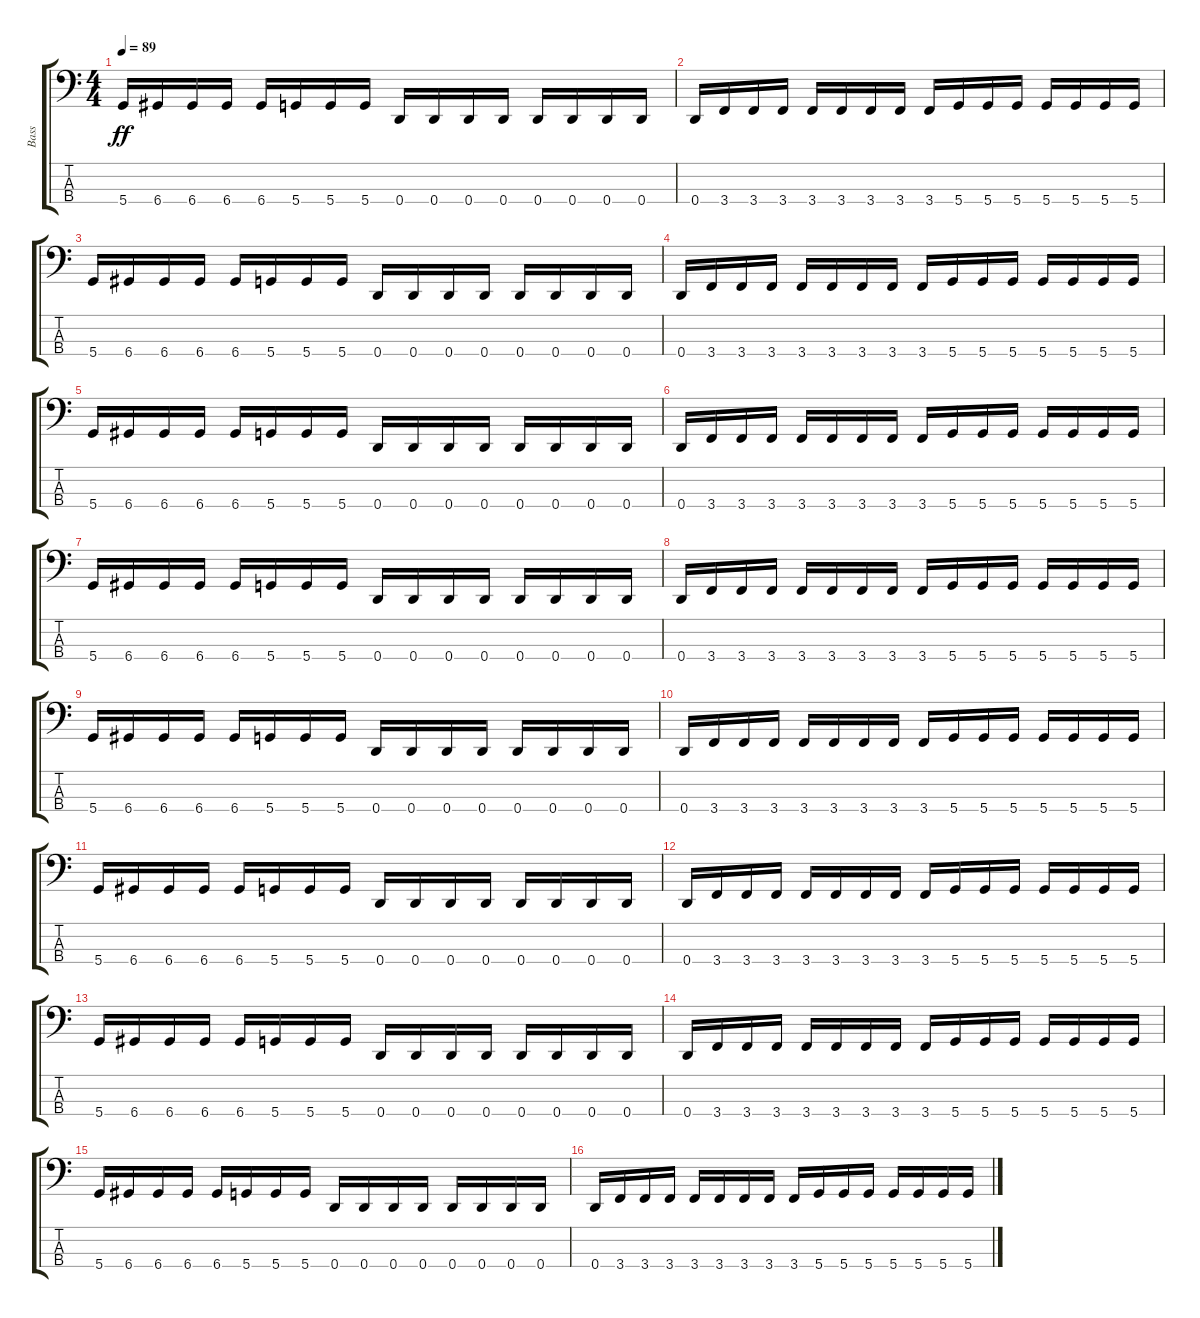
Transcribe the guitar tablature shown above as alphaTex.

\track ("Bass" "Bass") {instrument fretlessbass}
\staff {score tabs}
\tuning (G2 D2 A1 D1) {hide}
\ts (4 4)
\tempo 89
\clef f4
\ks c
5.4.16{dy ff} 6.4.16 6.4.16 6.4.16 6.4.16 5.4.16 5.4.16 5.4.16 0.4.16 0.4.16 0.4.16 0.4.16 0.4.16 0.4.16 0.4.16 0.4.16 |
0.4.16 3.4.16 3.4.16 3.4.16 3.4.16 3.4.16 3.4.16 3.4.16 3.4.16 5.4.16 5.4.16 5.4.16 5.4.16 5.4.16 5.4.16 5.4.16 |
5.4.16 6.4.16 6.4.16 6.4.16 6.4.16 5.4.16 5.4.16 5.4.16 0.4.16 0.4.16 0.4.16 0.4.16 0.4.16 0.4.16 0.4.16 0.4.16 |
0.4.16 3.4.16 3.4.16 3.4.16 3.4.16 3.4.16 3.4.16 3.4.16 3.4.16 5.4.16 5.4.16 5.4.16 5.4.16 5.4.16 5.4.16 5.4.16 |
5.4.16 6.4.16 6.4.16 6.4.16 6.4.16 5.4.16 5.4.16 5.4.16 0.4.16 0.4.16 0.4.16 0.4.16 0.4.16 0.4.16 0.4.16 0.4.16 |
0.4.16 3.4.16 3.4.16 3.4.16 3.4.16 3.4.16 3.4.16 3.4.16 3.4.16 5.4.16 5.4.16 5.4.16 5.4.16 5.4.16 5.4.16 5.4.16 |
5.4.16 6.4.16 6.4.16 6.4.16 6.4.16 5.4.16 5.4.16 5.4.16 0.4.16 0.4.16 0.4.16 0.4.16 0.4.16 0.4.16 0.4.16 0.4.16 |
0.4.16 3.4.16 3.4.16 3.4.16 3.4.16 3.4.16 3.4.16 3.4.16 3.4.16 5.4.16 5.4.16 5.4.16 5.4.16 5.4.16 5.4.16 5.4.16 |
5.4.16 6.4.16 6.4.16 6.4.16 6.4.16 5.4.16 5.4.16 5.4.16 0.4.16 0.4.16 0.4.16 0.4.16 0.4.16 0.4.16 0.4.16 0.4.16 |
0.4.16 3.4.16 3.4.16 3.4.16 3.4.16 3.4.16 3.4.16 3.4.16 3.4.16 5.4.16 5.4.16 5.4.16 5.4.16 5.4.16 5.4.16 5.4.16 |
5.4.16 6.4.16 6.4.16 6.4.16 6.4.16 5.4.16 5.4.16 5.4.16 0.4.16 0.4.16 0.4.16 0.4.16 0.4.16 0.4.16 0.4.16 0.4.16 |
0.4.16 3.4.16 3.4.16 3.4.16 3.4.16 3.4.16 3.4.16 3.4.16 3.4.16 5.4.16 5.4.16 5.4.16 5.4.16 5.4.16 5.4.16 5.4.16 |
5.4.16 6.4.16 6.4.16 6.4.16 6.4.16 5.4.16 5.4.16 5.4.16 0.4.16 0.4.16 0.4.16 0.4.16 0.4.16 0.4.16 0.4.16 0.4.16 |
0.4.16 3.4.16 3.4.16 3.4.16 3.4.16 3.4.16 3.4.16 3.4.16 3.4.16 5.4.16 5.4.16 5.4.16 5.4.16 5.4.16 5.4.16 5.4.16 |
5.4.16 6.4.16 6.4.16 6.4.16 6.4.16 5.4.16 5.4.16 5.4.16 0.4.16 0.4.16 0.4.16 0.4.16 0.4.16 0.4.16 0.4.16 0.4.16 |
0.4.16 3.4.16 3.4.16 3.4.16 3.4.16 3.4.16 3.4.16 3.4.16 3.4.16 5.4.16 5.4.16 5.4.16 5.4.16 5.4.16 5.4.16 5.4.16
